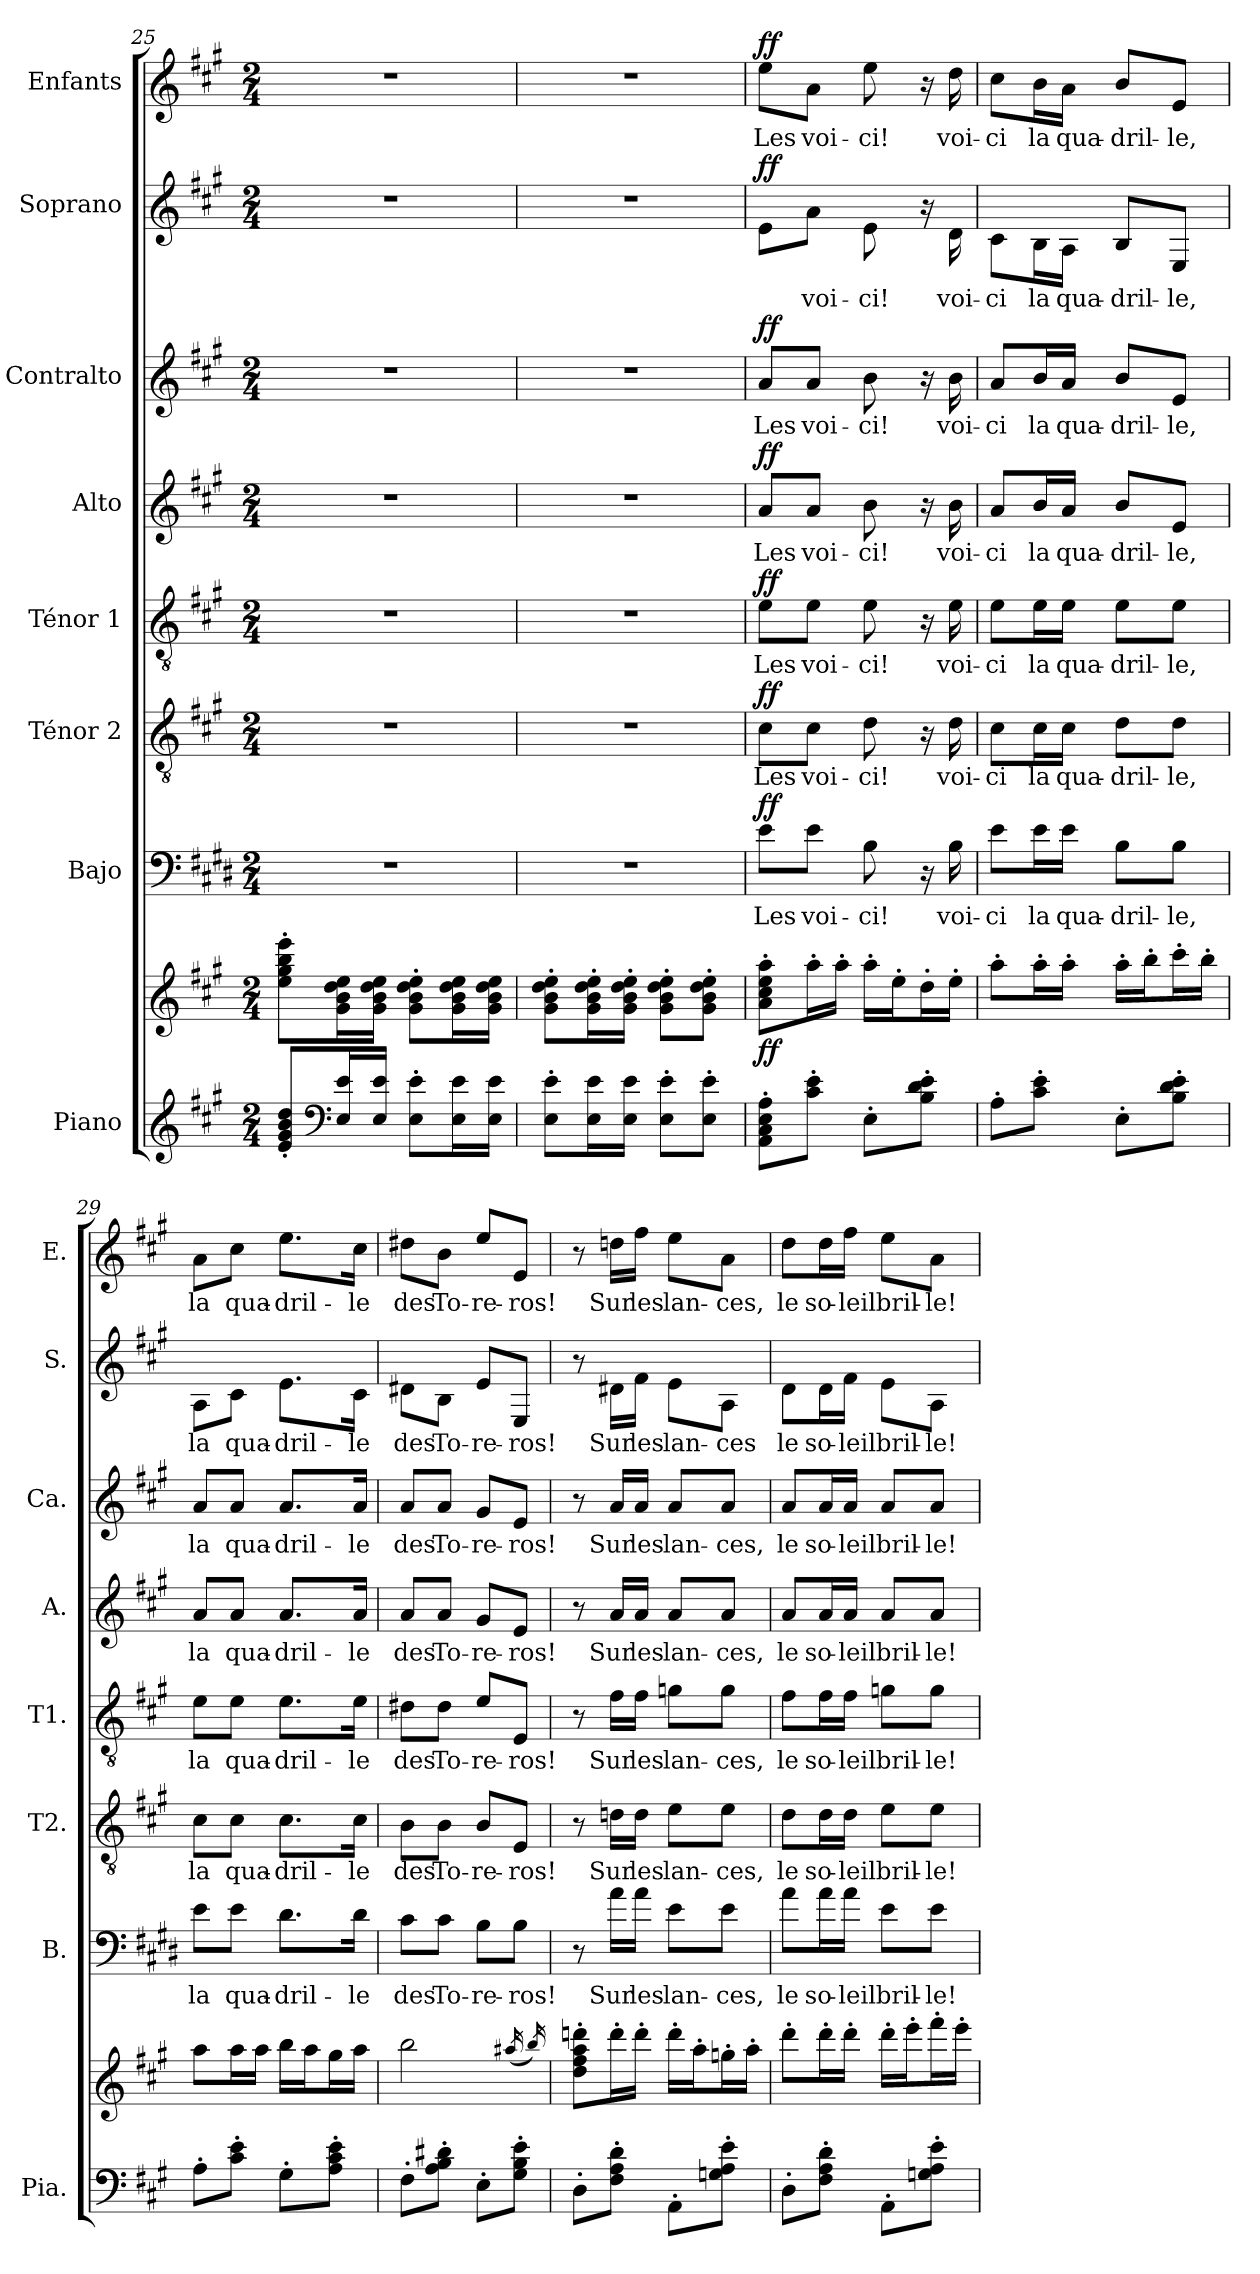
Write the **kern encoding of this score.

**kern	**kern	**dynam	**kern	**text	**dynam	**kern	**text	**dynam	**kern	**text	**dynam	**kern	**text	**dynam	**kern	**text	**dynam	**kern	**text	**dynam	**kern	**text	**dynam
*part8	*part8	*part8	*part7	*part7	*part7	*part6	*part6	*part6	*part5	*part5	*part5	*part4	*part4	*part4	*part3	*part3	*part3	*part2	*part2	*part2	*part1	*part1	*part1
*staff9	*staff8	*staff8/9	*staff7	*staff7	*staff7	*staff6	*staff6	*staff6	*staff5	*staff5	*staff5	*staff4	*staff4	*staff4	*staff3	*staff3	*staff3	*staff2	*staff2	*staff2	*staff1	*staff1	*staff1
*I"Piano	*	*	*I"Bajo	*	*	*I"Ténor 2	*	*	*I"Ténor 1	*	*	*I"Alto	*	*	*I"Contralto	*	*	*I"Soprano	*	*	*I"Enfants	*	*
*I'Pia.	*	*	*I'B.	*	*	*I'T2.	*	*	*I'T1.	*	*	*I'A.	*	*	*I'Ca.	*	*	*I'S.	*	*	*I'E.	*	*
*clefG2	*clefG2	*	*clefF4	*	*	*clefGv2	*	*	*clefGv2	*	*	*clefG2	*	*	*clefG2	*	*	*clefG2	*	*	*clefG2	*	*
*	*	*	*ITrd4c7	*	*	*	*	*	*	*	*	*	*	*	*	*	*	*ITrd-7c-12	*	*	*	*	*
*k[f#c#g#]	*k[f#c#g#]	*	*k[f#c#g#]	*	*	*k[f#c#g#]	*	*	*k[f#c#g#]	*	*	*k[f#c#g#]	*	*	*k[f#c#g#]	*	*	*k[f#c#g#]	*	*	*k[f#c#g#]	*	*
*M2/4	*M2/4	*	*M2/4	*	*	*M2/4	*	*	*M2/4	*	*	*M2/4	*	*	*M2/4	*	*	*M2/4	*	*	*M2/4	*	*
=25	=25	=25	=25	=25	=25	=25	=25	=25	=25	=25	=25	=25	=25	=25	=25	=25	=25	=25	=25	=25	=25	=25	=25
8e'/ 8g#'/ 8b'/ 8dd'/L	8ee'\ 8gg#'\ 8bb'\ 8eee'\L	.	2r	.	.	2r	.	.	2r	.	.	2r	.	.	2r	.	.	2r	.	.	2r	.	.
*clefF4	*	*	*	*	*	*	*	*	*	*	*	*	*	*	*	*	*	*	*	*	*	*	*
16E/ 16e/L	16g#\ 16b\ 16dd\ 16ee\L	.	.	.	.	.	.	.	.	.	.	.	.	.	.	.	.	.	.	.	.	.	.
16E/ 16e/JJ	16g#\ 16b\ 16dd\ 16ee\JJ	.	.	.	.	.	.	.	.	.	.	.	.	.	.	.	.	.	.	.	.	.	.
8E'\ 8e'\L	8g#'\ 8b'\ 8dd'\ 8ee'\L	.	.	.	.	.	.	.	.	.	.	.	.	.	.	.	.	.	.	.	.	.	.
16E\ 16e\L	16g#\ 16b\ 16dd\ 16ee\L	.	.	.	.	.	.	.	.	.	.	.	.	.	.	.	.	.	.	.	.	.	.
16E\ 16e\JJ	16g#\ 16b\ 16dd\ 16ee\JJ	.	.	.	.	.	.	.	.	.	.	.	.	.	.	.	.	.	.	.	.	.	.
=26	=26	=26	=26	=26	=26	=26	=26	=26	=26	=26	=26	=26	=26	=26	=26	=26	=26	=26	=26	=26	=26	=26	=26
8E'\ 8e'\L	8g#'\ 8b'\ 8dd'\ 8ee'\L	.	2r	.	.	2r	.	.	2r	.	.	2r	.	.	2r	.	.	2r	.	.	2r	.	.
16E\ 16e\L	16g#'\ 16b'\ 16dd'\ 16ee'\L	.	.	.	.	.	.	.	.	.	.	.	.	.	.	.	.	.	.	.	.	.	.
16E\ 16e\JJ	16g#'\ 16b'\ 16dd'\ 16ee'\JJ	.	.	.	.	.	.	.	.	.	.	.	.	.	.	.	.	.	.	.	.	.	.
8E'\ 8e'\L	8g#'\ 8b'\ 8dd'\ 8ee'\L	.	.	.	.	.	.	.	.	.	.	.	.	.	.	.	.	.	.	.	.	.	.
8E'\ 8e'\J	8g#'\ 8b'\ 8dd'\ 8ee'\J	.	.	.	.	.	.	.	.	.	.	.	.	.	.	.	.	.	.	.	.	.	.
=27	=27	=27	=27	=27	=27	=27	=27	=27	=27	=27	=27	=27	=27	=27	=27	=27	=27	=27	=27	=27	=27	=27	=27
!	!	!LO:DY:b	!	!	!LO:DY:a	!	!	!LO:DY:a	!	!	!LO:DY:a	!	!	!LO:DY:a	!	!	!LO:DY:a	!	!	!LO:DY:a	!	!	!LO:DY:a
8AA'\ 8C#'\ 8E'\ 8A'\L	8a'\ 8cc#'\ 8ee'\ 8aa'\L	ff	8A\L	Les	ff	8c#\L	Les	ff	8e\L	Les	ff	8a/L	Les	ff	8a/L	Les	ff	8ee\L	.	ff	8ee\L	Les	ff
8c#'\ 8e'\J	16aa'\L	.	8A\J	voi-	.	8c#\J	voi-	.	8e\J	voi-	.	8a/J	voi-	.	8a/J	voi-	.	8aa\J	voi-	.	8a\J	voi-	.
.	16aa'\JJ	.	.	.	.	.	.	.	.	.	.	.	.	.	.	.	.	.	.	.	.	.	.
8E'\L	16aa'\LL	.	8E\	-ci!	.	8d\	-ci!	.	8e\	-ci!	.	8b\	-ci!	.	8b\	-ci!	.	8ee\	-ci!	.	8ee\	-ci!	.
.	16ee'\J	.	.	.	.	.	.	.	.	.	.	.	.	.	.	.	.	.	.	.	.	.	.
8B'\ 8d'\ 8e'\J	16dd'\L	.	16r	.	.	16r	.	.	16r	.	.	16r	.	.	16r	.	.	16r	.	.	16r	.	.
.	16ee'\JJ	.	16E\	voi-	.	16d\	voi-	.	16e\	voi-	.	16b\	voi-	.	16b\	voi-	.	16dd\	voi-	.	16dd\	voi-	.
=28	=28	=28	=28	=28	=28	=28	=28	=28	=28	=28	=28	=28	=28	=28	=28	=28	=28	=28	=28	=28	=28	=28	=28
8A'\L	8aa'\L	.	8A\L	-ci	.	8c#\L	-ci	.	8e\L	-ci	.	8a/L	-ci	.	8a/L	-ci	.	8cc#\L	-ci	.	8cc#\L	-ci	.
8c#'\ 8e'\J	16aa'\L	.	16A\L	la	.	16c#\L	la	.	16e\L	la	.	16b/L	la	.	16b/L	la	.	16b\L	la	.	16b\L	la	.
.	16aa'\JJ	.	16A\JJ	qua-	.	16c#\JJ	qua-	.	16e\JJ	qua-	.	16a/JJ	qua-	.	16a/JJ	qua-	.	16a\JJ	qua-	.	16a\JJ	qua-	.
8E'\L	16aa'\LL	.	8E\L	-dril-	.	8d\L	-dril-	.	8e\L	-dril-	.	8b/L	-dril-	.	8b/L	-dril-	.	8b/L	-dril-	.	8b/L	-dril-	.
.	16bb'\J	.	.	.	.	.	.	.	.	.	.	.	.	.	.	.	.	.	.	.	.	.	.
8B'\ 8d'\ 8e'\J	16ccc#'\L	.	8E\J	-le,	.	8d\J	-le,	.	8e\J	-le,	.	8e/J	-le,	.	8e/J	-le,	.	8e/J	-le,	.	8e/J	-le,	.
.	16bb'\JJ	.	.	.	.	.	.	.	.	.	.	.	.	.	.	.	.	.	.	.	.	.	.
=29	=29	=29	=29	=29	=29	=29	=29	=29	=29	=29	=29	=29	=29	=29	=29	=29	=29	=29	=29	=29	=29	=29	=29
8A'\L	8aa\L	.	8A\L	la	.	8c#\L	la	.	8e\L	la	.	8a/L	la	.	8a/L	la	.	8a\L	la	.	8a\L	la	.
8c#'\ 8e'\J	16aa\L	.	8A\J	qua-	.	8c#\J	qua-	.	8e\J	qua-	.	8a/J	qua-	.	8a/J	qua-	.	8cc#\J	qua-	.	8cc#\J	qua-	.
.	16aa\JJ	.	.	.	.	.	.	.	.	.	.	.	.	.	.	.	.	.	.	.	.	.	.
8G#'\L	16bb\LL	.	8.G#\L	-dril-	.	8.c#\L	-dril-	.	8.e\L	-dril-	.	8.a/L	-dril-	.	8.a/L	-dril-	.	8.ee\L	-dril-	.	8.ee\L	-dril-	.
.	16aa\J	.	.	.	.	.	.	.	.	.	.	.	.	.	.	.	.	.	.	.	.	.	.
8A'\ 8c#'\ 8e'\J	16gg#\L	.	.	.	.	.	.	.	.	.	.	.	.	.	.	.	.	.	.	.	.	.	.
.	16aa\JJ	.	16G#\Jk	-le	.	16c#\Jk	-le	.	16e\Jk	-le	.	16a/Jk	-le	.	16a/Jk	-le	.	16cc#\Jk	-le	.	16cc#\Jk	-le	.
=30	=30	=30	=30	=30	=30	=30	=30	=30	=30	=30	=30	=30	=30	=30	=30	=30	=30	=30	=30	=30	=30	=30	=30
8F#'\L	2bb\	.	8F#\L	des	.	8B\L	des	.	8d#X\L	des	.	8a/L	des	.	8a/L	des	.	8dd#X\L	des	.	8dd#X\L	des	.
8A'\ 8B'\ 8d#X'\J	.	.	8F#\J	To-	.	8B\J	To-	.	8d#\J	To-	.	8a/J	To-	.	8a/J	To-	.	8b\J	To-	.	8b\J	To-	.
8E'\L	.	.	8E\L	-re-	.	8B/L	-re-	.	8e/L	-re-	.	8g#/L	-re-	.	8g#/L	-re-	.	8ee/L	-re-	.	8ee/L	-re-	.
8G#'\ 8B'\ 8e'\J	.	.	8E\J	-ros!	.	8E/J	-ros!	.	8E/J	-ros!	.	8e/J	-ros!	.	8e/J	-ros!	.	8e/J	-ros!	.	8e/J	-ros!	.
.	(16qaa#X/	.	.	.	.	.	.	.	.	.	.	.	.	.	.	.	.	.	.	.	.	.	.
.	16qbb/)	.	.	.	.	.	.	.	.	.	.	.	.	.	.	.	.	.	.	.	.	.	.
!!LO:PB:g=z
=31	=31	=31	=31	=31	=31	=31	=31	=31	=31	=31	=31	=31	=31	=31	=31	=31	=31	=31	=31	=31	=31	=31	=31
8D'\L	8dd'\ 8ff#'\ 8aa'\ 8dddn'\L	.	8r	.	.	8r	.	.	8r	.	.	8r	.	.	8r	.	.	8r	.	.	8r	.	.
8F#'\ 8A'\ 8d'\J	16ddd'\L	.	16d\LL	Sur	.	16dn\LL	Sur	.	16f#\LL	Sur	.	16a/LL	Sur	.	16a/LL	Sur	.	16dd#X\LL	Sur	.	16ddn\LL	Sur	.
.	16ddd'\JJ	.	16d\JJ	les	.	16d\JJ	les	.	16f#\JJ	les	.	16a/JJ	les	.	16a/JJ	les	.	16ff#\JJ	les	.	16ff#\JJ	les	.
8AA'\L	16ddd'\LL	.	8A\L	lan-	.	8e\L	lan-	.	8gn\L	lan-	.	8a/L	lan-	.	8a/L	lan-	.	8ee\L	lan-	.	8ee\L	lan-	.
.	16aa'\J	.	.	.	.	.	.	.	.	.	.	.	.	.	.	.	.	.	.	.	.	.	.
8Gn'\ 8A'\ 8e'\J	16ggn'\L	.	8A\J	-ces,	.	8e\J	-ces,	.	8g\J	-ces,	.	8a/J	-ces,	.	8a/J	-ces,	.	8a\J	-ces	.	8a\J	-ces,	.
.	16aa'\JJ	.	.	.	.	.	.	.	.	.	.	.	.	.	.	.	.	.	.	.	.	.	.
=32	=32	=32	=32	=32	=32	=32	=32	=32	=32	=32	=32	=32	=32	=32	=32	=32	=32	=32	=32	=32	=32	=32	=32
8D'\L	8ddd'\L	.	8d\L	le	.	8d\L	le	.	8f#\L	le	.	8a/L	le	.	8a/L	le	.	8dd\L	le	.	8dd\L	le	.
8F#'\ 8A'\ 8d'\J	16ddd'\L	.	16d\L	so-	.	16d\L	so-	.	16f#\L	so-	.	16a/L	so-	.	16a/L	so-	.	16dd\L	so-	.	16dd\L	so-	.
.	16ddd'\JJ	.	16d\JJ	-leil	.	16d\JJ	-leil	.	16f#\JJ	-leil	.	16a/JJ	-leil	.	16a/JJ	-leil	.	16ff#\JJ	-leil	.	16ff#\JJ	-leil	.
8AA'\L	16ddd'\LL	.	8A\L	bril-	.	8e\L	bril-	.	8gn\L	bril-	.	8a/L	bril-	.	8a/L	bril-	.	8ee\L	bril-	.	8ee\L	bril-	.
.	16eee'\J	.	.	.	.	.	.	.	.	.	.	.	.	.	.	.	.	.	.	.	.	.	.
8Gn'\ 8A'\ 8e'\J	16fff#'\L	.	8A\J	-le!	.	8e\J	-le!	.	8g\J	-le!	.	8a/J	-le!	.	8a/J	-le!	.	8a\J	-le!	.	8a\J	-le!	.
.	16eee'\JJ	.	.	.	.	.	.	.	.	.	.	.	.	.	.	.	.	.	.	.	.	.	.
=	=	=	=	=	=	=	=	=	=	=	=	=	=	=	=	=	=	=	=	=	=	=	=
*-	*-	*-	*-	*-	*-	*-	*-	*-	*-	*-	*-	*-	*-	*-	*-	*-	*-	*-	*-	*-	*-	*-	*-
